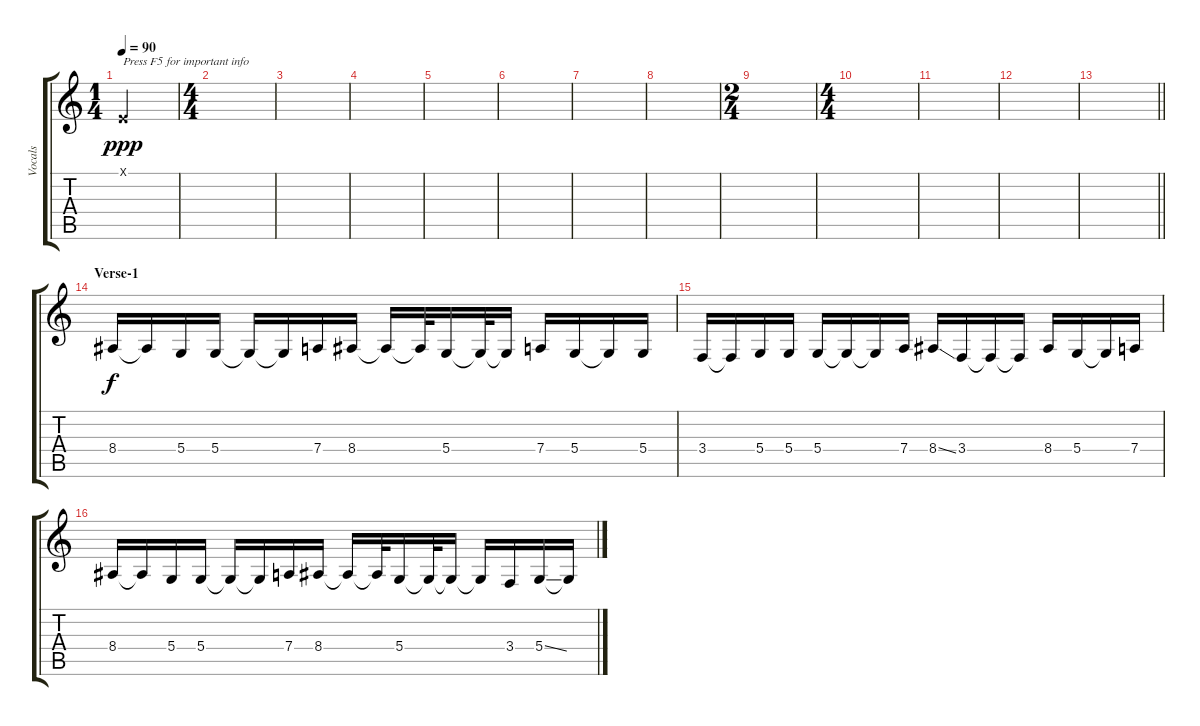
\track ("Vocals" "Vocals") {instrument trumpet}
\staff {score tabs}
\tuning (E4 B3 G3 D3 A2 E2) {hide}
\ts (1 4)
\tempo 90
\clef g2
\ks c
0.1{x}.4{txt "Press F5 for important info" dy ppp instrument trumpet} |
\ts (4 4)
|
|
|
|
|
|
|
\ts (2 4)
|
\ts (4 4)
|
|
|
\barLineRight lightlight
|
\section ("" "Verse-1")
8.4.16{dy f} 8.4{t}.16 5.4.16 5.4.16 5.4{t}.16 5.4{t}.16 7.4.16 8.4.16 8.4{t}.16 8.4{t}.32 5.4.16 5.4{t}.32 5.4{t}.16 7.4.16 5.4.16 5.4{t}.16 5.4.16 |
3.4.16 3.4{t}.16 5.4.16 5.4.16 5.4.16 5.4{t}.16 5.4{t}.16 7.4.16 8.4{ss}.16 3.4.16 3.4{t}.16 3.4{t}.16 8.4.16 5.4.16 5.4{t}.16 7.4.16 |
8.4.16 8.4{t}.16 5.4.16 5.4.16 5.4{t}.16 5.4{t}.16 7.4.16 8.4.16 8.4{t}.16 8.4{t}.32 5.4.16 5.4{t}.32 5.4{t}.16 5.4{t}.16 3.4.16 5.4{ss}.16 5.4{t}.16
